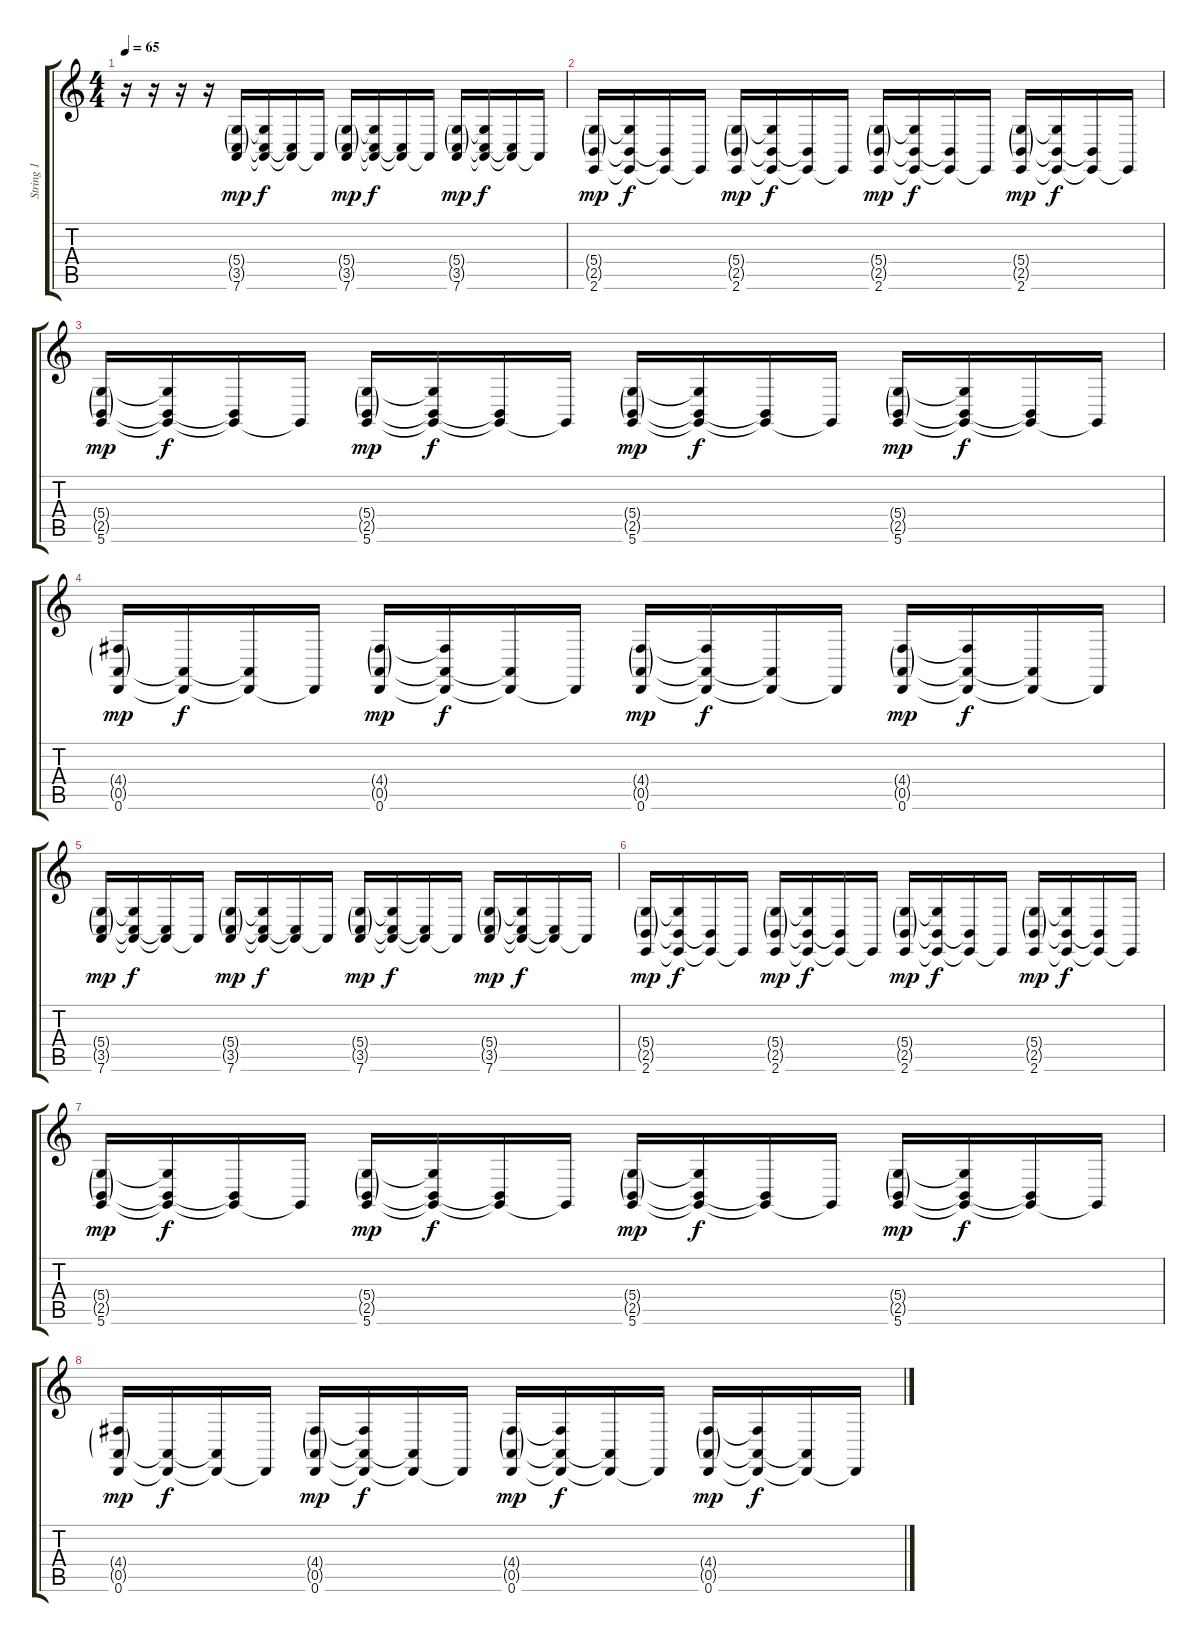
\track ("String 1" "String 1") {instrument flute}
\staff {score tabs}
\tuning (E4 B3 G3 D3 A2 D2) {hide}
\ts (4 4)
\tempo 65
\clef g2
\ks c
r.16{dy mp instrument flute} r.16 r.16 r.16 (5.4{g} 3.5{g} 7.6).16 (5.4{t} 3.5{t} 7.6{t}).16{dy f} (3.5{t} 7.6{t}).16 7.6{t}.16 (5.4{g} 3.5{g} 7.6).16{dy mp} (5.4{t} 3.5{t} 7.6{t}).16{dy f} (3.5{t} 7.6{t}).16 7.6{t}.16 (5.4{g} 3.5{g} 7.6).16{dy mp} (5.4{t} 3.5{t} 7.6{t}).16{dy f} (3.5{t} 7.6{t}).16 7.6{t}.16 |
(5.4{g} 2.5{g} 2.6).16{dy mp} (5.4{t} 2.5{t} 2.6{t}).16{dy f} (2.5{t} 2.6{t}).16 2.6{t}.16 (5.4{g} 2.5{g} 2.6).16{dy mp} (5.4{t} 2.5{t} 2.6{t}).16{dy f} (2.5{t} 2.6{t}).16 2.6{t}.16 (5.4{g} 2.5{g} 2.6).16{dy mp} (5.4{t} 2.5{t} 2.6{t}).16{dy f} (2.5{t} 2.6{t}).16 2.6{t}.16 (5.4{g} 2.5{g} 2.6).16{dy mp} (5.4{t} 2.5{t} 2.6{t}).16{dy f} (2.5{t} 2.6{t}).16 2.6{t}.16 |
(5.4{g} 2.5{g} 5.6).16{dy mp} (5.4{t} 2.5{t} 5.6{t}).16{dy f} (2.5{t} 5.6{t}).16 5.6{t}.16 (5.4{g} 2.5{g} 5.6).16{dy mp} (5.4{t} 2.5{t} 5.6{t}).16{dy f} (2.5{t} 5.6{t}).16 5.6{t}.16 (5.4{g} 2.5{g} 5.6).16{dy mp} (5.4{t} 2.5{t} 5.6{t}).16{dy f} (2.5{t} 5.6{t}).16 5.6{t}.16 (5.4{g} 2.5{g} 5.6).16{dy mp} (5.4{t} 2.5{t} 5.6{t}).16{dy f} (2.5{t} 5.6{t}).16 5.6{t}.16 |
(4.4{g} 0.5{g} 0.6).16{dy mp} (0.5{t} 0.6{t}).16{dy f} (0.5{t} 0.6{t}).16 0.6{t}.16 (4.4{g} 0.5{g} 0.6).16{dy mp} (4.4{t} 0.5{t} 0.6{t}).16{dy f} (0.5{t} 0.6{t}).16 0.6{t}.16 (4.4{g} 0.5{g} 0.6).16{dy mp} (4.4{t} 0.5{t} 0.6{t}).16{dy f} (0.5{t} 0.6{t}).16 0.6{t}.16 (4.4{g} 0.5{g} 0.6).16{dy mp} (4.4{t} 0.5{t} 0.6{t}).16{dy f} (0.5{t} 0.6{t}).16 0.6{t}.16 |
(5.4{g} 3.5{g} 7.6).16{dy mp} (5.4{t} 3.5{t} 7.6{t}).16{dy f} (3.5{t} 7.6{t}).16 7.6{t}.16 (5.4{g} 3.5{g} 7.6).16{dy mp} (5.4{t} 3.5{t} 7.6{t}).16{dy f} (3.5{t} 7.6{t}).16 7.6{t}.16 (5.4{g} 3.5{g} 7.6).16{dy mp} (5.4{t} 3.5{t} 7.6{t}).16{dy f} (3.5{t} 7.6{t}).16 7.6{t}.16 (5.4{g} 3.5{g} 7.6).16{dy mp} (5.4{t} 3.5{t} 7.6{t}).16{dy f} (3.5{t} 7.6{t}).16 7.6{t}.16 |
(5.4{g} 2.5{g} 2.6).16{dy mp} (5.4{t} 2.5{t} 2.6{t}).16{dy f} (2.5{t} 2.6{t}).16 2.6{t}.16 (5.4{g} 2.5{g} 2.6).16{dy mp} (5.4{t} 2.5{t} 2.6{t}).16{dy f} (2.5{t} 2.6{t}).16 2.6{t}.16 (5.4{g} 2.5{g} 2.6).16{dy mp} (5.4{t} 2.5{t} 2.6{t}).16{dy f} (2.5{t} 2.6{t}).16 2.6{t}.16 (5.4{g} 2.5{g} 2.6).16{dy mp} (5.4{t} 2.5{t} 2.6{t}).16{dy f} (2.5{t} 2.6{t}).16 2.6{t}.16 |
(5.4{g} 2.5{g} 5.6).16{dy mp} (5.4{t} 2.5{t} 5.6{t}).16{dy f} (2.5{t} 5.6{t}).16 5.6{t}.16 (5.4{g} 2.5{g} 5.6).16{dy mp} (5.4{t} 2.5{t} 5.6{t}).16{dy f} (2.5{t} 5.6{t}).16 5.6{t}.16 (5.4{g} 2.5{g} 5.6).16{dy mp} (5.4{t} 2.5{t} 5.6{t}).16{dy f} (2.5{t} 5.6{t}).16 5.6{t}.16 (5.4{g} 2.5{g} 5.6).16{dy mp} (5.4{t} 2.5{t} 5.6{t}).16{dy f} (2.5{t} 5.6{t}).16 5.6{t}.16 |
(4.4{g} 0.5{g} 0.6).16{dy mp} (0.5{t} 0.6{t}).16{dy f} (0.5{t} 0.6{t}).16 0.6{t}.16 (4.4{g} 0.5{g} 0.6).16{dy mp} (4.4{t} 0.5{t} 0.6{t}).16{dy f} (0.5{t} 0.6{t}).16 0.6{t}.16 (4.4{g} 0.5{g} 0.6).16{dy mp} (4.4{t} 0.5{t} 0.6{t}).16{dy f} (0.5{t} 0.6{t}).16 0.6{t}.16 (4.4{g} 0.5{g} 0.6).16{dy mp} (4.4{t} 0.5{t} 0.6{t}).16{dy f} (0.5{t} 0.6{t}).16 0.6{t}.16
